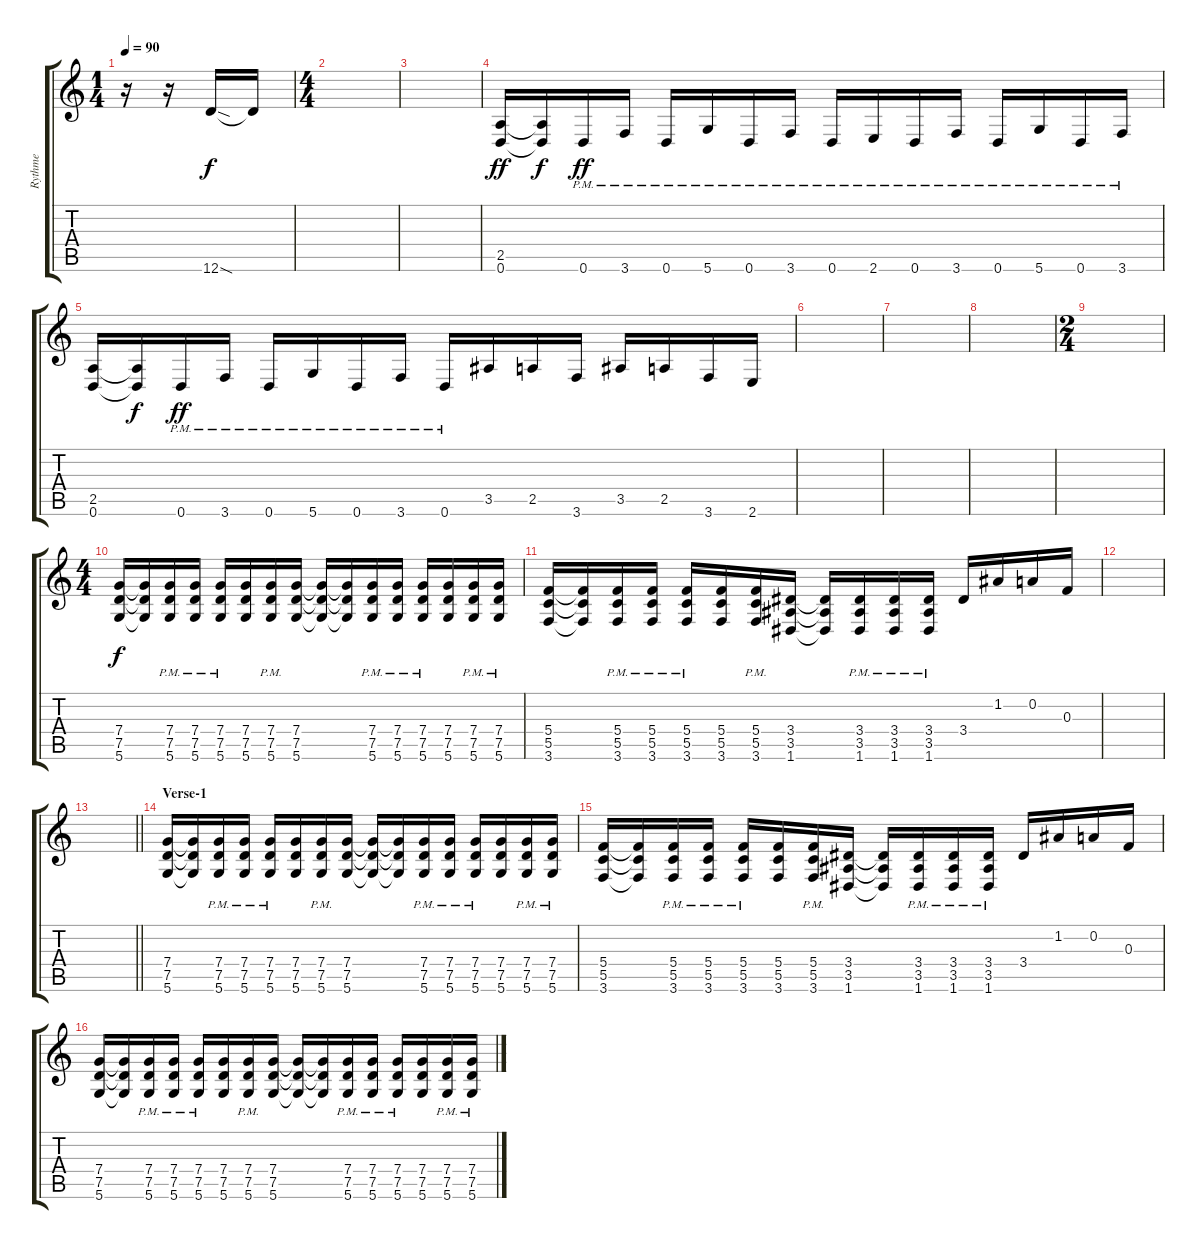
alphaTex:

\track ("Rythme" "Rythme") {instrument distortionguitar}
\staff {score tabs}
\tuning (D4 A3 F3 C3 G2 D2) {hide}
\ts (1 4)
\tempo 90
\clef g2
\ks c
r.16{dy f instrument distortionguitar} r.16 12.6{sod}.16 12.6{t}.16 |
\ts (4 4)
|
|
(2.5 0.6).16{dy ff} (2.5{t} 0.6{t}).16{dy f} 0.6{pm}.16{dy ff} 3.6{pm}.16 0.6{pm}.16 5.6{pm}.16 0.6{pm}.16 3.6{pm}.16 0.6{pm}.16 2.6{pm}.16 0.6{pm}.16 3.6{pm}.16 0.6{pm}.16 5.6{pm}.16 0.6{pm}.16 3.6{pm}.16 |
(2.5 0.6).16 (2.5{t} 0.6{t}).16{dy f} 0.6{pm}.16{dy ff} 3.6{pm}.16 0.6{pm}.16 5.6{pm}.16 0.6{pm}.16 3.6{pm}.16 0.6{pm}.16 3.5.16 2.5.16 3.6.16 3.5.16 2.5.16 3.6.16 2.6.16 |
|
|
|
\ts (2 4)
|
\ts (4 4)
(7.4 7.5 5.6).16{dy f} (7.4{t} 7.5{t} 5.6{t}).16 (7.4{pm} 7.5{pm} 5.6{pm}).16 (7.4{pm} 7.5{pm} 5.6{pm}).16 (7.4{pm} 7.5{pm} 5.6{pm}).16 (7.4 7.5 5.6).16 (7.4{pm} 7.5{pm} 5.6{pm}).16 (7.4 7.5 5.6).16 (7.4{t} 7.5{t} 5.6{t}).16 (7.4{t} 7.5{t} 5.6{t}).16 (7.4{pm} 7.5{pm} 5.6{pm}).16 (7.4{pm} 7.5{pm} 5.6{pm}).16 (7.4{pm} 7.5{pm} 5.6{pm}).16 (7.4 7.5 5.6).16 (7.4{pm} 7.5{pm} 5.6{pm}).16 (7.4{pm} 7.5{pm} 5.6{pm}).16 |
(5.4 5.5 3.6).16 (5.4{t} 5.5{t} 3.6{t}).16 (5.4{pm} 5.5{pm} 3.6{pm}).16 (5.4{pm} 5.5{pm} 3.6{pm}).16 (5.4{pm} 5.5{pm} 3.6{pm}).16 (5.4 5.5 3.6).16 (5.4{pm} 5.5{pm} 3.6{pm}).16 (3.4 3.5 1.6).16 (3.4{t} 3.5{t} 1.6{t}).16 (3.4{pm} 3.5{pm} 1.6{pm}).16 (3.4{pm} 3.5{pm} 1.6{pm}).16 (3.4{pm} 3.5{pm} 1.6{pm}).16 3.4.16 1.2.16 0.2.16 0.3.16 |
|
\barLineRight lightlight
|
\section ("" "Verse-1")
(7.4 7.5 5.6).16 (7.4{t} 7.5{t} 5.6{t}).16 (7.4{pm} 7.5{pm} 5.6{pm}).16 (7.4{pm} 7.5{pm} 5.6{pm}).16 (7.4{pm} 7.5{pm} 5.6{pm}).16 (7.4 7.5 5.6).16 (7.4{pm} 7.5{pm} 5.6{pm}).16 (7.4 7.5 5.6).16 (7.4{t} 7.5{t} 5.6{t}).16 (7.4{t} 7.5{t} 5.6{t}).16 (7.4{pm} 7.5{pm} 5.6{pm}).16 (7.4{pm} 7.5{pm} 5.6{pm}).16 (7.4{pm} 7.5{pm} 5.6{pm}).16 (7.4 7.5 5.6).16 (7.4{pm} 7.5{pm} 5.6{pm}).16 (7.4{pm} 7.5{pm} 5.6{pm}).16 |
(5.4 5.5 3.6).16 (5.4{t} 5.5{t} 3.6{t}).16 (5.4{pm} 5.5{pm} 3.6{pm}).16 (5.4{pm} 5.5{pm} 3.6{pm}).16 (5.4{pm} 5.5{pm} 3.6{pm}).16 (5.4 5.5 3.6).16 (5.4{pm} 5.5{pm} 3.6{pm}).16 (3.4 3.5 1.6).16 (3.4{t} 3.5{t} 1.6{t}).16 (3.4{pm} 3.5{pm} 1.6{pm}).16 (3.4{pm} 3.5{pm} 1.6{pm}).16 (3.4{pm} 3.5{pm} 1.6{pm}).16 3.4.16 1.2.16 0.2.16 0.3.16 |
(7.4 7.5 5.6).16 (7.4{t} 7.5{t} 5.6{t}).16 (7.4{pm} 7.5{pm} 5.6{pm}).16 (7.4{pm} 7.5{pm} 5.6{pm}).16 (7.4{pm} 7.5{pm} 5.6{pm}).16 (7.4 7.5 5.6).16 (7.4{pm} 7.5{pm} 5.6{pm}).16 (7.4 7.5 5.6).16 (7.4{t} 7.5{t} 5.6{t}).16 (7.4{t} 7.5{t} 5.6{t}).16 (7.4{pm} 7.5{pm} 5.6{pm}).16 (7.4{pm} 7.5{pm} 5.6{pm}).16 (7.4{pm} 7.5{pm} 5.6{pm}).16 (7.4 7.5 5.6).16 (7.4{pm} 7.5{pm} 5.6{pm}).16 (7.4{pm} 7.5{pm} 5.6{pm}).16
